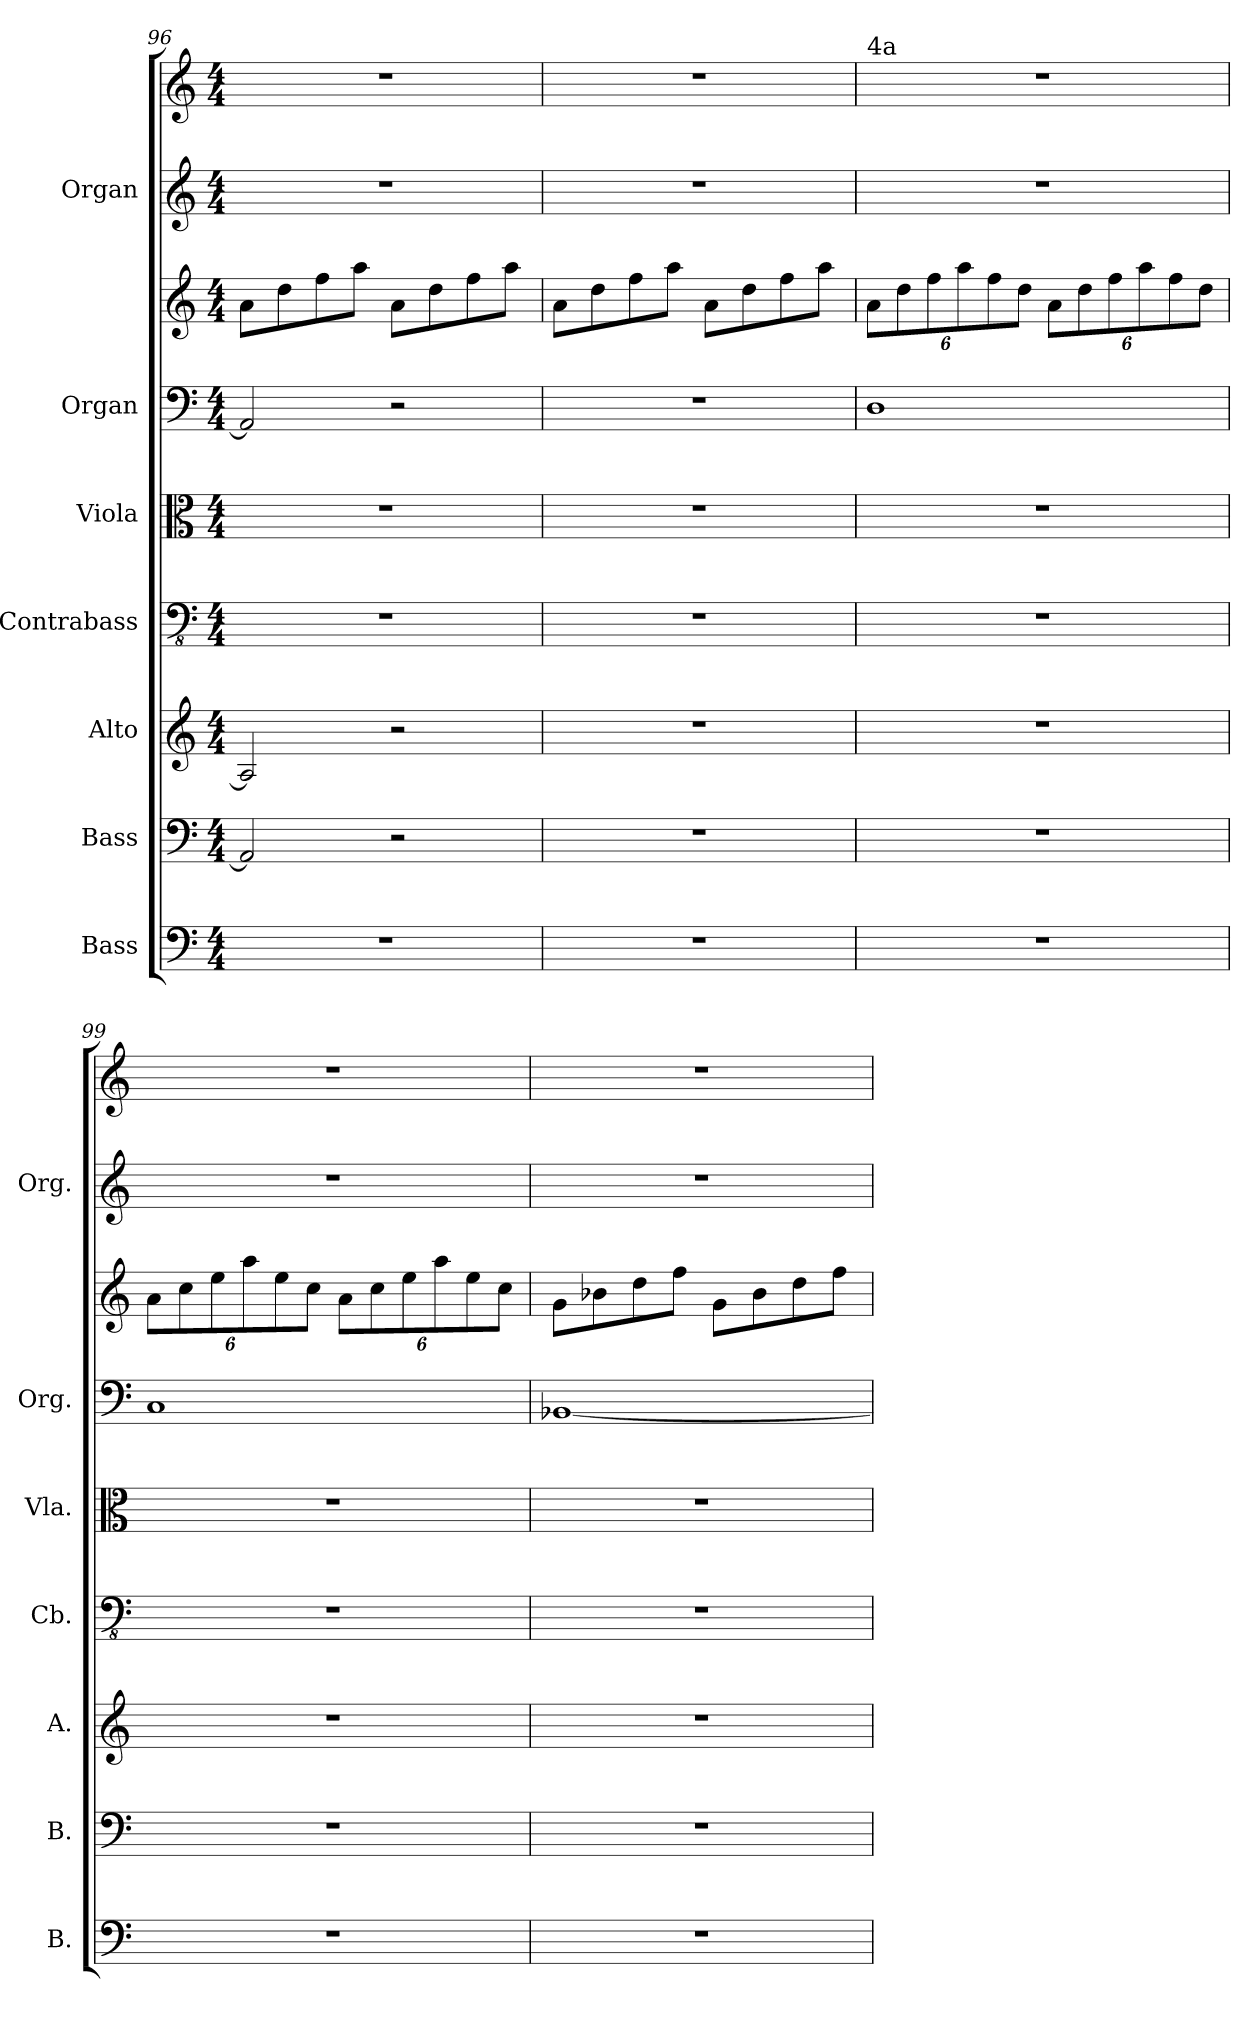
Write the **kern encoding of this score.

**kern	**kern	**kern	**kern	**kern	**kern	**kern	**kern	**kern
*part7	*part6	*part5	*part4	*part3	*part2	*part2	*part1	*part1
*staff9	*staff8	*staff7	*staff6	*staff5	*staff4	*staff3	*staff2	*staff1
*I"Bass	*I"Bass	*I"Alto	*I"Contrabass	*I"Viola	*I"Organ	*	*I"Organ	*
*I'B.	*I'B.	*I'A.	*I'Cb.	*I'Vla.	*I'Org.	*	*I'Org.	*
*clefF4	*clefF4	*clefG2	*clefFv4	*clefC3	*clefF4	*clefG2	*clefG2	*clefG2
*	*	*	*ITrd7c12	*	*	*	*	*
*k[]	*k[]	*k[]	*k[]	*k[]	*k[]	*k[]	*k[]	*k[]
*M4/4	*M4/4	*M4/4	*M4/4	*M4/4	*M4/4	*M4/4	*M4/4	*M4/4
=96	=96	=96	=96	=96	=96	=96	=96	=96
1r	2AA/]	2A/]	1r	1r	2AA/]	8a\L	1r	1r
.	.	.	.	.	.	8dd\	.	.
.	.	.	.	.	.	8ff\	.	.
.	.	.	.	.	.	8aa\J	.	.
.	2r	2r	.	.	2r	8a\L	.	.
.	.	.	.	.	.	8dd\	.	.
.	.	.	.	.	.	8ff\	.	.
.	.	.	.	.	.	8aa\J	.	.
=97	=97	=97	=97	=97	=97	=97	=97	=97
1r	1r	1r	1r	1r	1r	8a\L	1r	1r
.	.	.	.	.	.	8dd\	.	.
.	.	.	.	.	.	8ff\	.	.
.	.	.	.	.	.	8aa\J	.	.
.	.	.	.	.	.	8a\L	.	.
.	.	.	.	.	.	8dd\	.	.
.	.	.	.	.	.	8ff\	.	.
.	.	.	.	.	.	8aa\J	.	.
=98	=98	=98	=98	=98	=98	=98	=98	=98
*	*	*	*	*	*	*Xbrackettup	*	*
!	!	!	!	!	!	!	!	!LO:TX:a:t=4a
1r	1r	1r	1r	1r	1D	12a\L	1r	1r
.	.	.	.	.	.	12dd\	.	.
.	.	.	.	.	.	12ff\	.	.
.	.	.	.	.	.	12aa\	.	.
.	.	.	.	.	.	12ff\	.	.
.	.	.	.	.	.	12dd\J	.	.
.	.	.	.	.	.	12a\L	.	.
.	.	.	.	.	.	12dd\	.	.
.	.	.	.	.	.	12ff\	.	.
.	.	.	.	.	.	12aa\	.	.
.	.	.	.	.	.	12ff\	.	.
.	.	.	.	.	.	12dd\J	.	.
!!LO:PB:g=z
=99	=99	=99	=99	=99	=99	=99	=99	=99
1r	1r	1r	1r	1r	1C	12a\L	1r	1r
.	.	.	.	.	.	12cc\	.	.
.	.	.	.	.	.	12ee\	.	.
.	.	.	.	.	.	12aa\	.	.
.	.	.	.	.	.	12ee\	.	.
.	.	.	.	.	.	12cc\J	.	.
.	.	.	.	.	.	12a\L	.	.
.	.	.	.	.	.	12cc\	.	.
.	.	.	.	.	.	12ee\	.	.
.	.	.	.	.	.	12aa\	.	.
.	.	.	.	.	.	12ee\	.	.
.	.	.	.	.	.	12cc\J	.	.
=100	=100	=100	=100	=100	=100	=100	=100	=100
1r	1r	1r	1r	1r	[1BB-X	8g\L	1r	1r
.	.	.	.	.	.	8b-X\	.	.
.	.	.	.	.	.	8dd\	.	.
.	.	.	.	.	.	8ff\J	.	.
.	.	.	.	.	.	8g\L	.	.
.	.	.	.	.	.	8b-\	.	.
.	.	.	.	.	.	8dd\	.	.
.	.	.	.	.	.	8ff\J	.	.
=	=	=	=	=	=	=	=	=
*-	*-	*-	*-	*-	*-	*-	*-	*-
